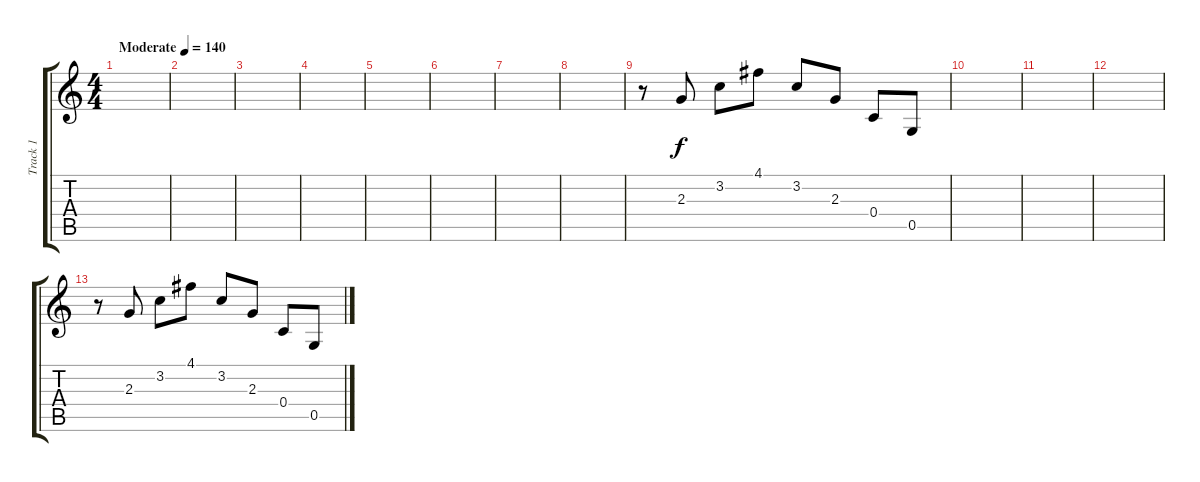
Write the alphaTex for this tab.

\track ("Track 1" "Track 1") {instrument electricguitarclean}
\staff {score tabs}
\tuning (D4 A3 F3 C3 G2 C2) {hide}
\ts (4 4)
\tempo (140 "Moderate")
\clef g2
\ks c
|
|
|
|
|
|
|
|
r.8 2.3.8 3.2.8 4.1.8 3.2.8 2.3.8 0.4.8 0.5.8 |
|
|
|
r.8 2.3.8 3.2.8 4.1.8 3.2.8 2.3.8 0.4.8 0.5.8
